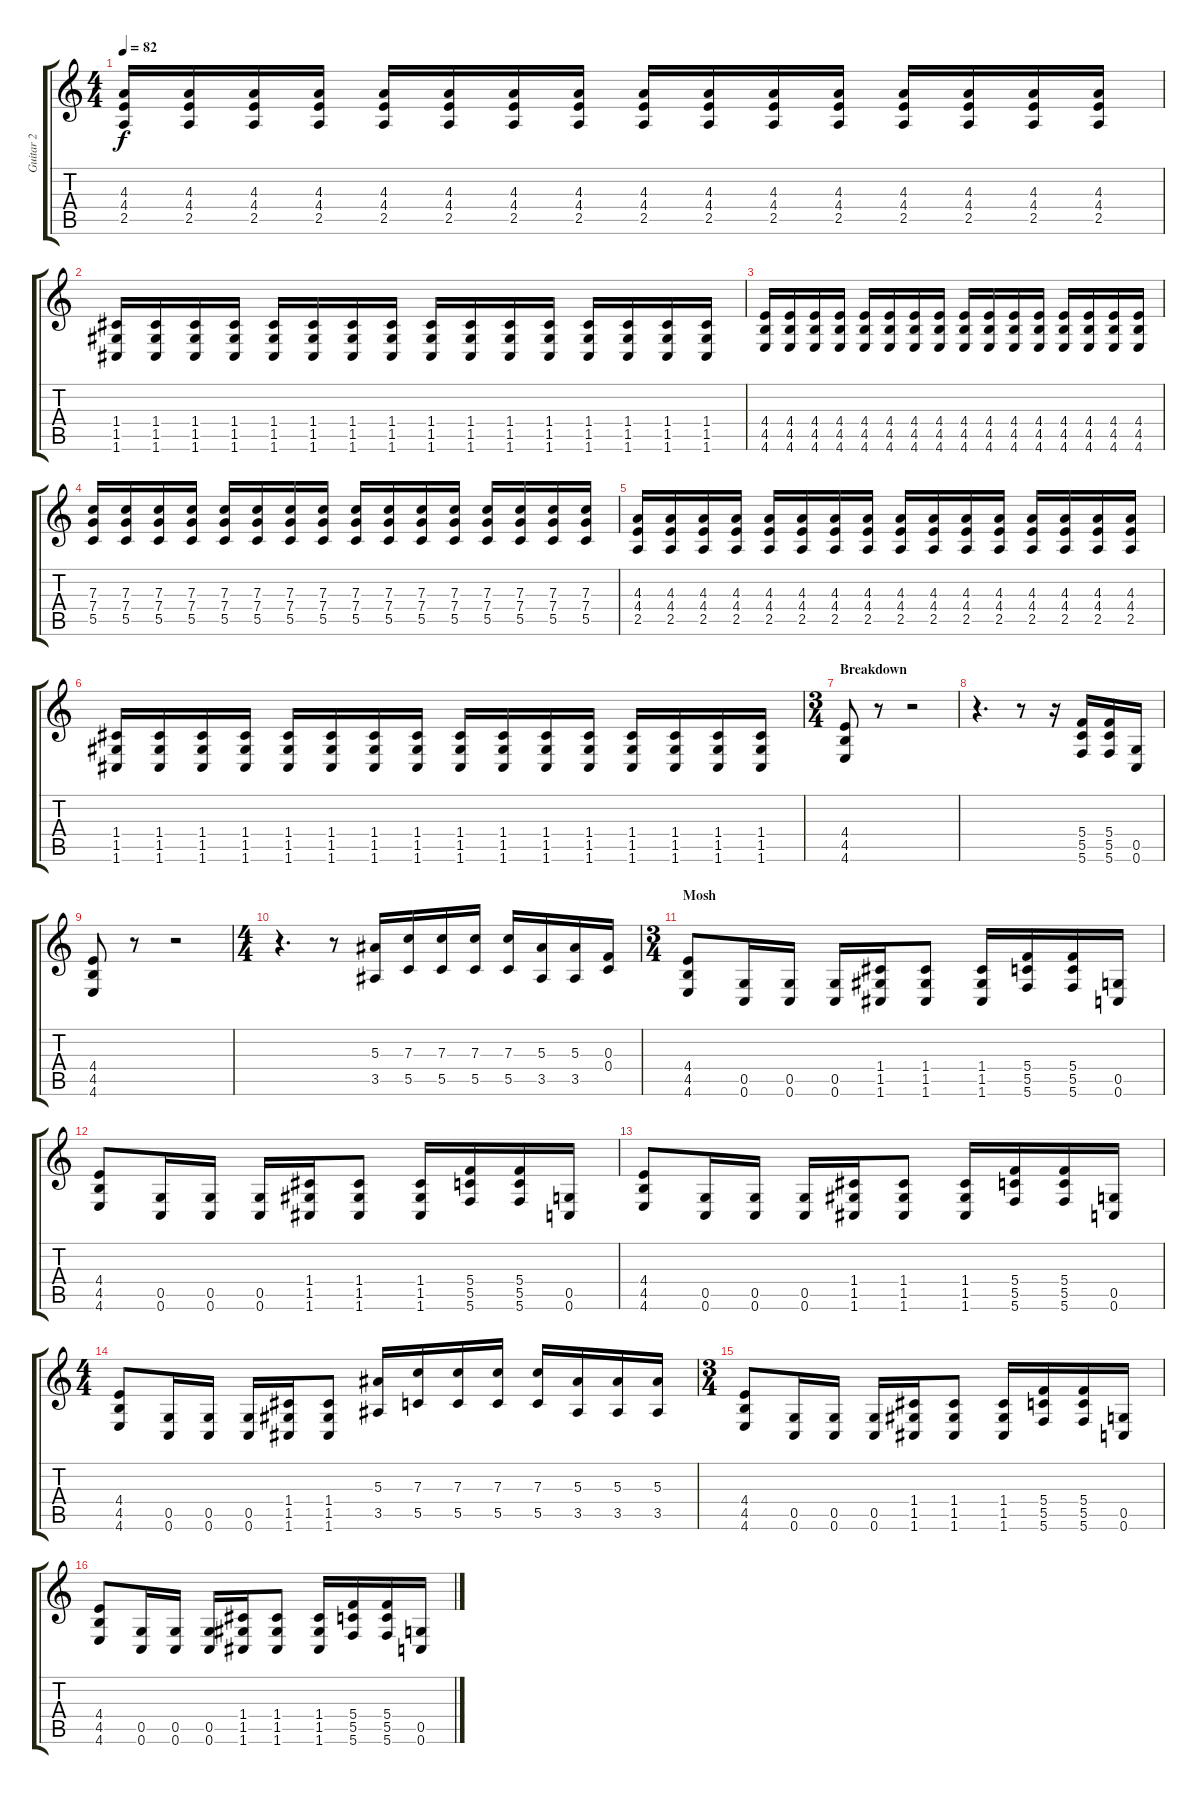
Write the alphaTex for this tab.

\track ("Guitar 2" "Guitar 2") {instrument distortionguitar}
\staff {score tabs}
\tuning (D4 A3 F3 C3 G2 C2) {hide}
\ts (4 4)
\tempo 82
\clef g2
\ks c
(4.3 4.4 2.5).16{dy f} (4.3 4.4 2.5).16 (4.3 4.4 2.5).16 (4.3 4.4 2.5).16 (4.3 4.4 2.5).16 (4.3 4.4 2.5).16 (4.3 4.4 2.5).16 (4.3 4.4 2.5).16 (4.3 4.4 2.5).16 (4.3 4.4 2.5).16 (4.3 4.4 2.5).16 (4.3 4.4 2.5).16 (4.3 4.4 2.5).16 (4.3 4.4 2.5).16 (4.3 4.4 2.5).16 (4.3 4.4 2.5).16 |
(1.4 1.5 1.6).16 (1.4 1.5 1.6).16 (1.4 1.5 1.6).16 (1.4 1.5 1.6).16 (1.4 1.5 1.6).16 (1.4 1.5 1.6).16 (1.4 1.5 1.6).16 (1.4 1.5 1.6).16 (1.4 1.5 1.6).16 (1.4 1.5 1.6).16 (1.4 1.5 1.6).16 (1.4 1.5 1.6).16 (1.4 1.5 1.6).16 (1.4 1.5 1.6).16 (1.4 1.5 1.6).16 (1.4 1.5 1.6).16 |
\section ("" "")
(4.4 4.5 4.6).16 (4.4 4.5 4.6).16 (4.4 4.5 4.6).16 (4.4 4.5 4.6).16 (4.4 4.5 4.6).16 (4.4 4.5 4.6).16 (4.4 4.5 4.6).16 (4.4 4.5 4.6).16 (4.4 4.5 4.6).16 (4.4 4.5 4.6).16 (4.4 4.5 4.6).16 (4.4 4.5 4.6).16 (4.4 4.5 4.6).16 (4.4 4.5 4.6).16 (4.4 4.5 4.6).16 (4.4 4.5 4.6).16 |
(7.3 7.4 5.5).16 (7.3 7.4 5.5).16 (7.3 7.4 5.5).16 (7.3 7.4 5.5).16 (7.3 7.4 5.5).16 (7.3 7.4 5.5).16 (7.3 7.4 5.5).16 (7.3 7.4 5.5).16 (7.3 7.4 5.5).16 (7.3 7.4 5.5).16 (7.3 7.4 5.5).16 (7.3 7.4 5.5).16 (7.3 7.4 5.5).16 (7.3 7.4 5.5).16 (7.3 7.4 5.5).16 (7.3 7.4 5.5).16 |
(4.3 4.4 2.5).16 (4.3 4.4 2.5).16 (4.3 4.4 2.5).16 (4.3 4.4 2.5).16 (4.3 4.4 2.5).16 (4.3 4.4 2.5).16 (4.3 4.4 2.5).16 (4.3 4.4 2.5).16 (4.3 4.4 2.5).16 (4.3 4.4 2.5).16 (4.3 4.4 2.5).16 (4.3 4.4 2.5).16 (4.3 4.4 2.5).16 (4.3 4.4 2.5).16 (4.3 4.4 2.5).16 (4.3 4.4 2.5).16 |
(1.4 1.5 1.6).16 (1.4 1.5 1.6).16 (1.4 1.5 1.6).16 (1.4 1.5 1.6).16 (1.4 1.5 1.6).16 (1.4 1.5 1.6).16 (1.4 1.5 1.6).16 (1.4 1.5 1.6).16 (1.4 1.5 1.6).16 (1.4 1.5 1.6).16 (1.4 1.5 1.6).16 (1.4 1.5 1.6).16 (1.4 1.5 1.6).16 (1.4 1.5 1.6).16 (1.4 1.5 1.6).16 (1.4 1.5 1.6).16 |
\ts (3 4)
\section ("" "Breakdown")
(4.4 4.5 4.6).8 r.8 r.2 |
r.4{d} r.8 r.16 (5.4 5.5 5.6).16 (5.4 5.5 5.6).16 (0.5 0.6).16 |
(4.4 4.5 4.6).8 r.8 r.2 |
\ts (4 4)
r.4{d} r.8 (5.3 3.5).16 (7.3 5.5).16 (7.3 5.5).16 (7.3 5.5).16 (7.3 5.5).16 (5.3 3.5).16 (5.3 3.5).16 (0.3 0.4).16 |
\ts (3 4)
\section ("" "Mosh")
(4.4 4.5 4.6).8 (0.5 0.6).16 (0.5 0.6).16 (0.5 0.6).16 (1.4 1.5 1.6).16 (1.4 1.5 1.6).8 (1.4 1.5 1.6).16 (5.4 5.5 5.6).16 (5.4 5.5 5.6).16 (0.5 0.6).16 |
(4.4 4.5 4.6).8 (0.5 0.6).16 (0.5 0.6).16 (0.5 0.6).16 (1.4 1.5 1.6).16 (1.4 1.5 1.6).8 (1.4 1.5 1.6).16 (5.4 5.5 5.6).16 (5.4 5.5 5.6).16 (0.5 0.6).16 |
(4.4 4.5 4.6).8 (0.5 0.6).16 (0.5 0.6).16 (0.5 0.6).16 (1.4 1.5 1.6).16 (1.4 1.5 1.6).8 (1.4 1.5 1.6).16 (5.4 5.5 5.6).16 (5.4 5.5 5.6).16 (0.5 0.6).16 |
\ts (4 4)
(4.4 4.5 4.6).8 (0.5 0.6).16 (0.5 0.6).16 (0.5 0.6).16 (1.4 1.5 1.6).16 (1.4 1.5 1.6).8 (5.3 3.5).16 (7.3 5.5).16 (7.3 5.5).16 (7.3 5.5).16 (7.3 5.5).16 (5.3 3.5).16 (5.3 3.5).16 (5.3 3.5).16 |
\ts (3 4)
(4.4 4.5 4.6).8 (0.5 0.6).16 (0.5 0.6).16 (0.5 0.6).16 (1.4 1.5 1.6).16 (1.4 1.5 1.6).8 (1.4 1.5 1.6).16 (5.4 5.5 5.6).16 (5.4 5.5 5.6).16 (0.5 0.6).16 |
(4.4 4.5 4.6).8 (0.5 0.6).16 (0.5 0.6).16 (0.5 0.6).16 (1.4 1.5 1.6).16 (1.4 1.5 1.6).8 (1.4 1.5 1.6).16 (5.4 5.5 5.6).16 (5.4 5.5 5.6).16 (0.5 0.6).16
